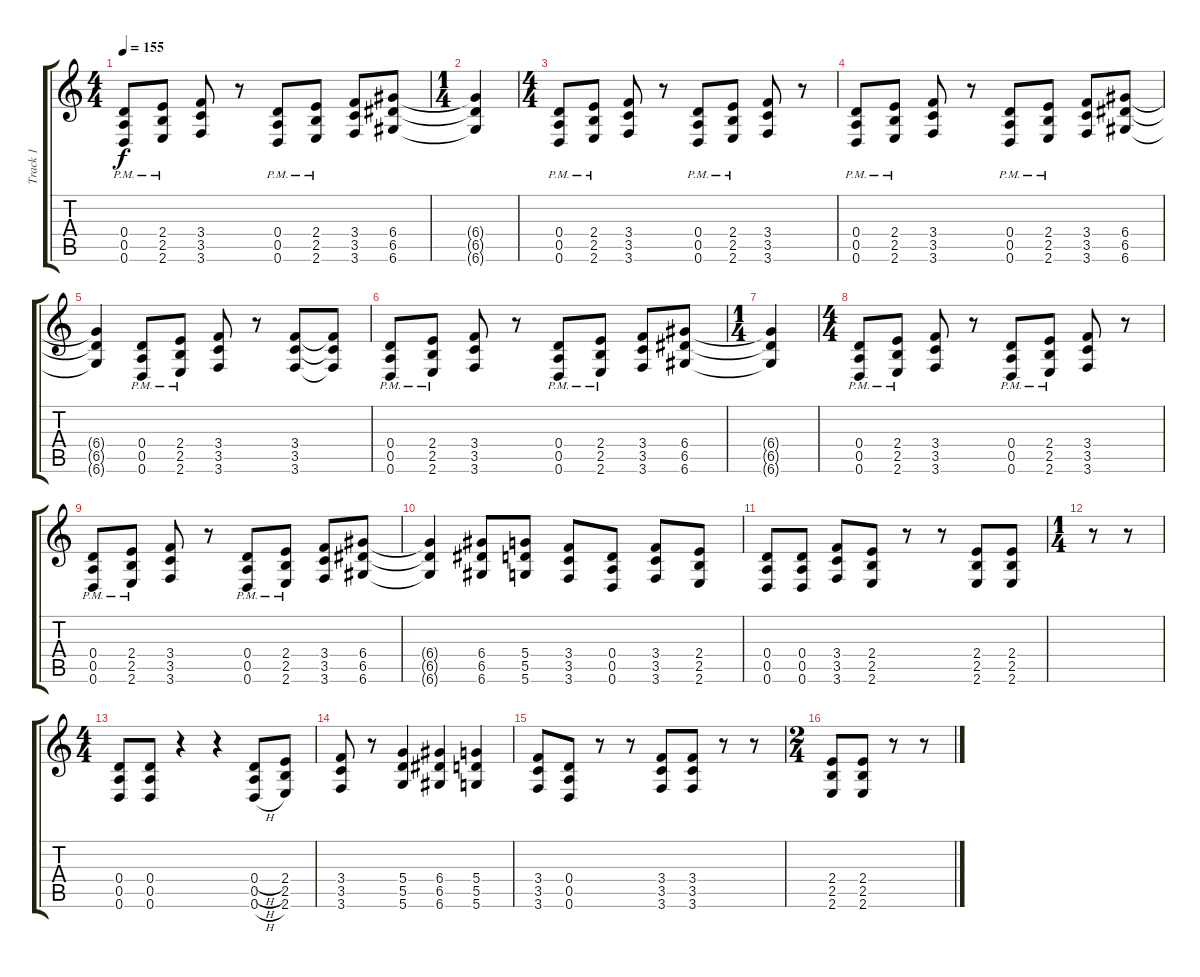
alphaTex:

\track ("Track 1" "Track 1") {instrument distortionguitar}
\staff {score tabs}
\tuning (E4 B3 G3 D3 A2 D2) {hide}
\ts (4 4)
\tempo 155
\clef g2
\ks c
(0.4{pm} 0.5{pm} 0.6{pm}).8{dy f} (2.4{pm} 2.5{pm} 2.6{pm}).8 (3.4 3.5 3.6).8 r.8 (0.4{pm} 0.5{pm} 0.6{pm}).8 (2.4{pm} 2.5{pm} 2.6{pm}).8 (3.4 3.5 3.6).8 (6.4 6.5 6.6).8 |
\ts (1 4)
(6.4{t} 6.5{t} 6.6{t}).4 |
\ts (4 4)
(0.4{pm} 0.5{pm} 0.6{pm}).8 (2.4{pm} 2.5{pm} 2.6{pm}).8 (3.4 3.5 3.6).8 r.8 (0.4{pm} 0.5{pm} 0.6{pm}).8 (2.4{pm} 2.5{pm} 2.6{pm}).8 (3.4 3.5 3.6).8 r.8 |
(0.4{pm} 0.5{pm} 0.6{pm}).8 (2.4{pm} 2.5{pm} 2.6{pm}).8 (3.4 3.5 3.6).8 r.8 (0.4{pm} 0.5{pm} 0.6{pm}).8 (2.4{pm} 2.5{pm} 2.6{pm}).8 (3.4 3.5 3.6).8 (6.4 6.5 6.6).8 |
(6.4{t} 6.5{t} 6.6{t}).4 (0.4{pm} 0.5{pm} 0.6{pm}).8 (2.4{pm} 2.5{pm} 2.6{pm}).8 (3.4 3.5 3.6).8 r.8 (3.4 3.5 3.6).8 (3.4{t} 3.5{t} 3.6{t}).8 |
(0.4{pm} 0.5{pm} 0.6{pm}).8 (2.4{pm} 2.5{pm} 2.6{pm}).8 (3.4 3.5 3.6).8 r.8 (0.4{pm} 0.5{pm} 0.6{pm}).8 (2.4{pm} 2.5{pm} 2.6{pm}).8 (3.4 3.5 3.6).8 (6.4 6.5 6.6).8 |
\ts (1 4)
(6.4{t} 6.5{t} 6.6{t}).4 |
\ts (4 4)
(0.4{pm} 0.5{pm} 0.6{pm}).8 (2.4{pm} 2.5{pm} 2.6{pm}).8 (3.4 3.5 3.6).8 r.8 (0.4{pm} 0.5{pm} 0.6{pm}).8 (2.4{pm} 2.5{pm} 2.6{pm}).8 (3.4 3.5 3.6).8 r.8 |
(0.4{pm} 0.5{pm} 0.6{pm}).8 (2.4{pm} 2.5{pm} 2.6{pm}).8 (3.4 3.5 3.6).8 r.8 (0.4{pm} 0.5{pm} 0.6{pm}).8 (2.4{pm} 2.5{pm} 2.6{pm}).8 (3.4 3.5 3.6).8 (6.4 6.5 6.6).8 |
(6.4{t} 6.5{t} 6.6{t}).4 (6.4 6.5 6.6).8 (5.4 5.5 5.6).8 (3.4 3.5 3.6).8 (0.4 0.5 0.6).8 (3.4 3.5 3.6).8 (2.4 2.5 2.6).8 |
(0.4 0.5 0.6).8 (0.4 0.5 0.6).8 (3.4 3.5 3.6).8 (2.4 2.5 2.6).8 r.8 r.8 (2.4 2.5 2.6).8 (2.4 2.5 2.6).8 |
\ts (1 4)
r.8 r.8 |
\ts (4 4)
(0.4 0.5 0.6).8 (0.4 0.5 0.6).8 r.4 r.4 (0.4{h} 0.5{h} 0.6{h}).8 (2.4 2.5 2.6).8 |
(3.4 3.5 3.6).8 r.8 (5.4 5.5 5.6).4 (6.4 6.5 6.6).4 (5.4 5.5 5.6).4 |
(3.4 3.5 3.6).8 (0.4 0.5 0.6).8 r.8 r.8 (3.4 3.5 3.6).8 (3.4 3.5 3.6).8 r.8 r.8 |
\ts (2 4)
(2.4 2.5 2.6).8 (2.4 2.5 2.6).8 r.8 r.8
